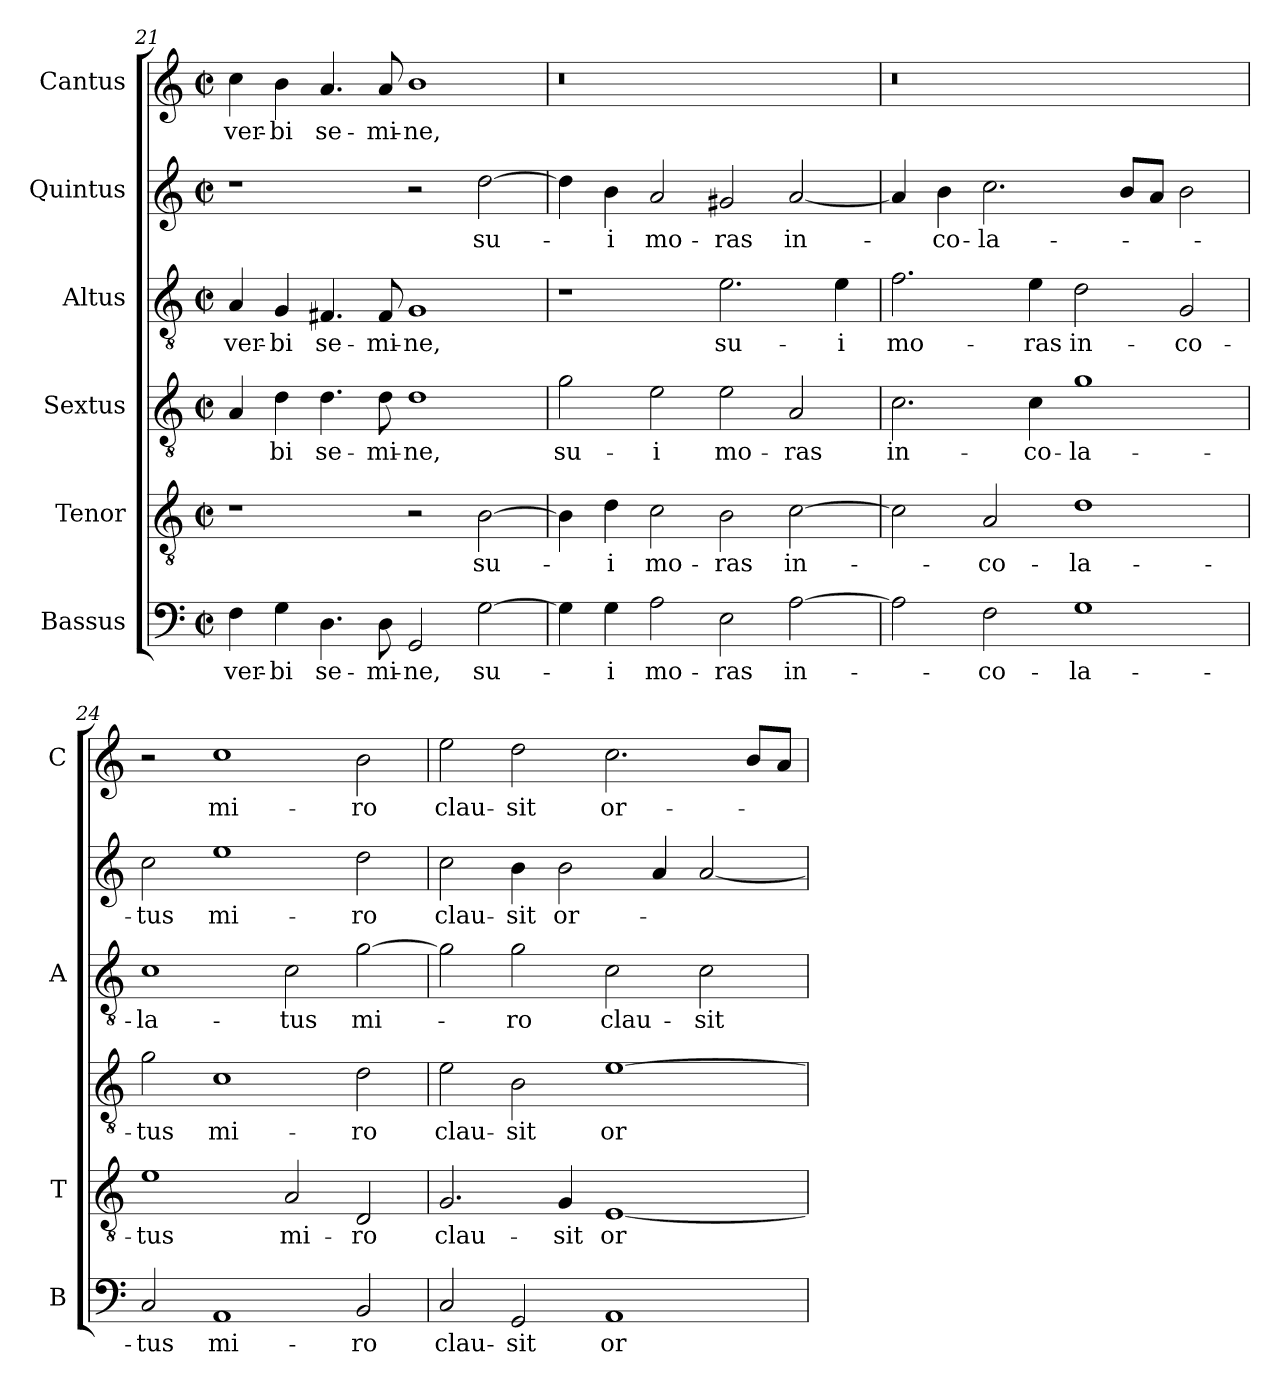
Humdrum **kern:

**kern	**text	**kern	**text	**kern	**text	**kern	**text	**kern	**text	**kern	**text
*part6	*part6	*part5	*part5	*part4	*part4	*part3	*part3	*part2	*part2	*part1	*part1
*staff6	*staff6	*staff5	*staff5	*staff4	*staff4	*staff3	*staff3	*staff2	*staff2	*staff1	*staff1
*I"Bassus	*	*I"Tenor	*	*I"Sextus	*	*I"Altus	*	*I"Quintus	*	*I"Cantus	*
*I'B	*	*I'T	*	*	*	*I'A	*	*	*	*I'C	*
*clefF4	*	*clefGv2	*	*clefGv2	*	*clefGv2	*	*clefG2	*	*clefG2	*
*k[]	*	*k[]	*	*k[]	*	*k[]	*	*k[]	*	*k[]	*
*C:	*	*C:	*	*C:	*	*C:	*	*C:	*	*C:	*
*M2/2	*	*M2/2	*	*M2/2	*	*M2/2	*	*M2/2	*	*M2/2	*
*met(c|)	*	*met(c|)	*	*met(c|)	*	*met(c|)	*	*met(c|)	*	*met(c|)	*
=21	=21	=21	=21	=21	=21	=21	=21	=21	=21	=21	=21
4F\	ver-	1r	.	4A/	.	4A/	ver-	1r	.	4cc\	ver-
4G\	-bi	.	.	4d\	-bi	4G/	-bi	.	.	4b\	-bi
4.D\	se-	.	.	4.d\	se-	4.F#X/	se-	.	.	4.a/	se-
8D\	-mi-	.	.	8d\	-mi-	8F#/	-mi-	.	.	8a/	-mi-
2GG/	-ne,	2r	.	1d	-ne,	1G	-ne,	2r	.	1b	-ne,
[2G\	su-	[2B\	su-	.	.	.	.	[2dd\	su-	.	.
!!LO:LB:g=z
=22	=22	=22	=22	=22	=22	=22	=22	=22	=22	=22	=22
4G\]	.	4B\]	.	2g\	su-	1r	.	4dd\]	.	0r	.
4G\	-i	4d\	-i	.	.	.	.	4b\	-i	.	.
2A\	mo-	2c\	mo-	2e\	-i	.	.	2a/	mo-	.	.
2E\	-ras	2B\	-ras	2e\	mo-	2.e\	su-	2g#X/	-ras	.	.
[2A\	in-	[2c\	in-	2A/	-ras	.	.	[2a/	in-	.	.
.	.	.	.	.	.	4e\	-i	.	.	.	.
=23	=23	=23	=23	=23	=23	=23	=23	=23	=23	=23	=23
2A\]	.	2c\]	.	2.c\	in-	2.f\	mo-	4a/]	.	0r	.
.	.	.	.	.	.	.	.	4b\	-co-	.	.
2F\	-co-	2A/	-co-	.	.	.	.	2.cc\	-la-	.	.
.	.	.	.	4c\	-co-	4e\	-ras	.	.	.	.
1G	-la-	1d	-la-	1g	-la-	2d\	in-	.	.	.	.
.	.	.	.	.	.	.	.	8b/L	.	.	.
.	.	.	.	.	.	.	.	8a/J	.	.	.
.	.	.	.	.	.	2G/	-co-	2b\	.	.	.
=24	=24	=24	=24	=24	=24	=24	=24	=24	=24	=24	=24
2C/	-tus	1e	-tus	2g\	-tus	1c	-la-	2cc\	-tus	2r	.
1AA	mi-	.	.	1c	mi-	.	.	1ee	mi-	1cc	mi-
.	.	2A/	mi-	.	.	2c\	-tus	.	.	.	.
2BB/	-ro	2D/	-ro	2d\	-ro	[2g\	mi-	2dd\	-ro	2b\	-ro
!!LO:PB:g=z
=25	=25	=25	=25	=25	=25	=25	=25	=25	=25	=25	=25
2C/	clau-	2.G/	clau-	2e\	clau-	2g\]	.	2cc\	clau-	2ee\	clau-
2GG/	-sit	.	.	2B\	-sit	2g\	-ro	4b\	-sit	2dd\	-sit
.	.	4G/	-sit	.	.	.	.	2b\	or-	.	.
1AA	or-	[1E	or-	[1e	or-	2c\	clau-	.	.	2.cc\	or-
.	.	.	.	.	.	.	.	4a/	.	.	.
.	.	.	.	.	.	2c\	-sit	[2a/	.	.	.
.	.	.	.	.	.	.	.	.	.	8b/L	.
.	.	.	.	.	.	.	.	.	.	8a/J	.
=	=	=	=	=	=	=	=	=	=	=	=
*-	*-	*-	*-	*-	*-	*-	*-	*-	*-	*-	*-
